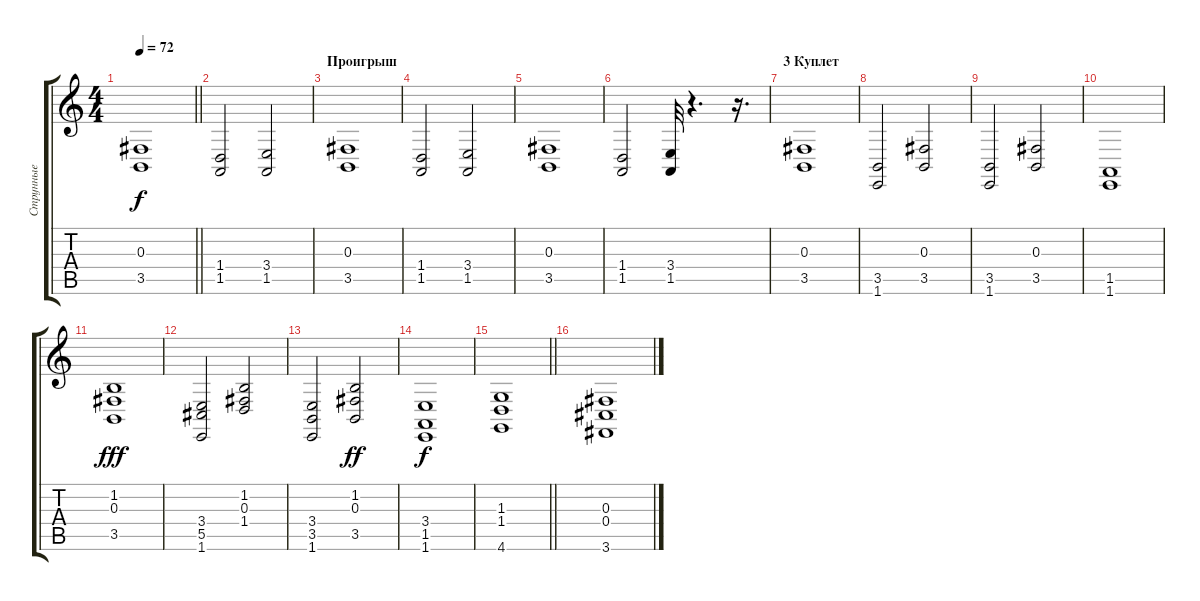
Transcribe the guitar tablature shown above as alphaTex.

\track ("Струнные" "Струнные") {instrument synthstrings1}
\staff {score tabs}
\tuning (Eb4 Bb3 Gb3 Db3 Ab2 Eb2) {hide}
\ts (4 4)
\tempo 72
\clef g2
\barLineRight lightlight
\ks c
(0.3 3.5).1{dy f} |
(1.4 1.5).2 (3.4 1.5).2 |
\section ("" "Проигрыш")
(0.3 3.5).1 |
(1.4 1.5).2 (3.4 1.5).2 |
(0.3 3.5).1 |
(1.4 1.5).2 (3.4 1.5).32 r.4{d} r.16{d} |
\section ("" "3 Куплет")
(0.3 3.5).1 |
(3.5 1.6).2 (0.3 3.5).2 |
(3.5 1.6).2 (0.3 3.5).2 |
(1.5 1.6).1 |
(1.2 0.3 3.5).1{dy fff volume 16} |
(3.4 5.5 1.6).2 (1.2 0.3 1.4).2 |
(3.4 3.5 1.6).2 (1.2 0.3 3.5).2{dy ff} |
(3.4 1.5 1.6).1{dy f} |
\barLineRight lightlight
(1.3 1.4 4.6).1 |
(0.3 0.4 3.6).1
